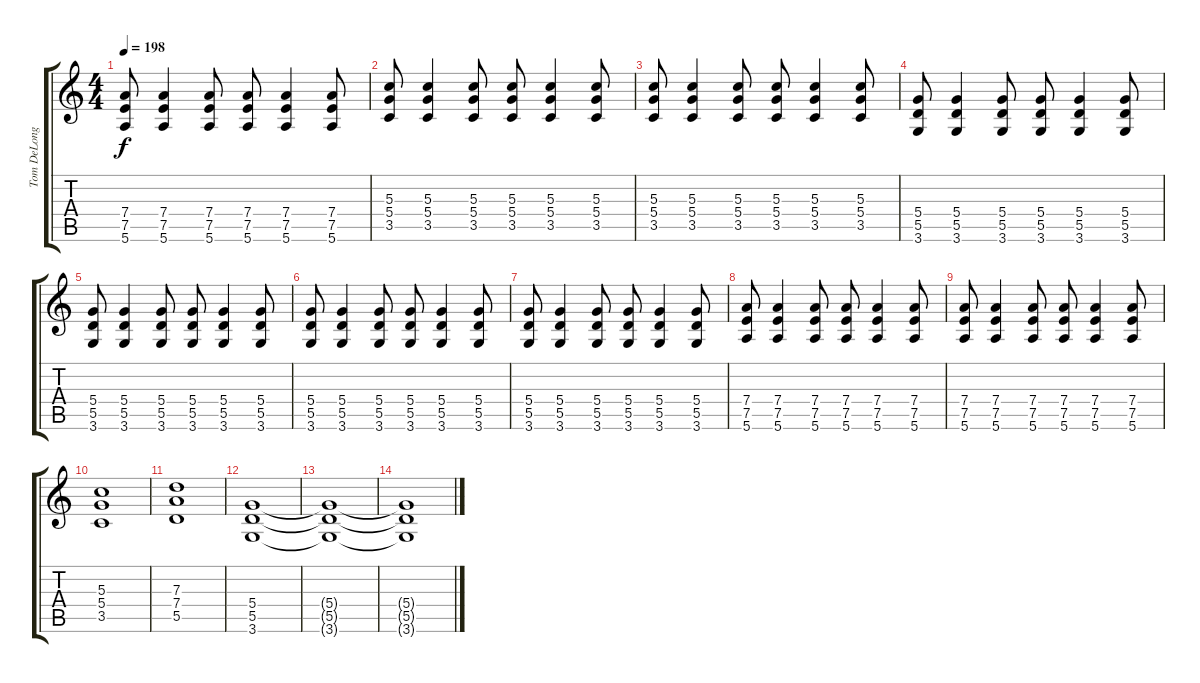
\track ("Tom DeLonge: Guitar 1" "Tom DeLong") {instrument overdrivenguitar}
\staff {score tabs}
\tuning (E4 B3 G3 D3 A2 E2) {hide}
\ts (4 4)
\tempo 198
\clef g2
\ks c
(7.4 7.5 5.6).8{dy f} (7.4 7.5 5.6).4 (7.4 7.5 5.6).8 (7.4 7.5 5.6).8 (7.4 7.5 5.6).4 (7.4 7.5 5.6).8 |
(5.3 5.4 3.5).8 (5.3 5.4 3.5).4 (5.3 5.4 3.5).8 (5.3 5.4 3.5).8 (5.3 5.4 3.5).4 (5.3 5.4 3.5).8 |
(5.3 5.4 3.5).8 (5.3 5.4 3.5).4 (5.3 5.4 3.5).8 (5.3 5.4 3.5).8 (5.3 5.4 3.5).4 (5.3 5.4 3.5).8 |
(5.4 5.5 3.6).8 (5.4 5.5 3.6).4 (5.4 5.5 3.6).8 (5.4 5.5 3.6).8 (5.4 5.5 3.6).4 (5.4 5.5 3.6).8 |
(5.4 5.5 3.6).8 (5.4 5.5 3.6).4 (5.4 5.5 3.6).8 (5.4 5.5 3.6).8 (5.4 5.5 3.6).4 (5.4 5.5 3.6).8 |
(5.4 5.5 3.6).8 (5.4 5.5 3.6).4 (5.4 5.5 3.6).8 (5.4 5.5 3.6).8 (5.4 5.5 3.6).4 (5.4 5.5 3.6).8 |
(5.4 5.5 3.6).8 (5.4 5.5 3.6).4 (5.4 5.5 3.6).8 (5.4 5.5 3.6).8 (5.4 5.5 3.6).4 (5.4 5.5 3.6).8 |
(7.4 7.5 5.6).8 (7.4 7.5 5.6).4 (7.4 7.5 5.6).8 (7.4 7.5 5.6).8 (7.4 7.5 5.6).4 (7.4 7.5 5.6).8 |
(7.4 7.5 5.6).8 (7.4 7.5 5.6).4 (7.4 7.5 5.6).8 (7.4 7.5 5.6).8 (7.4 7.5 5.6).4 (7.4 7.5 5.6).8 |
(5.3 5.4 3.5).1 |
(7.3 7.4 5.5).1 |
(5.4 5.5 3.6).1{volume 0} |
(5.4{t} 5.5{t} 3.6{t}).1 |
(5.4{t} 5.5{t} 3.6{t}).1
